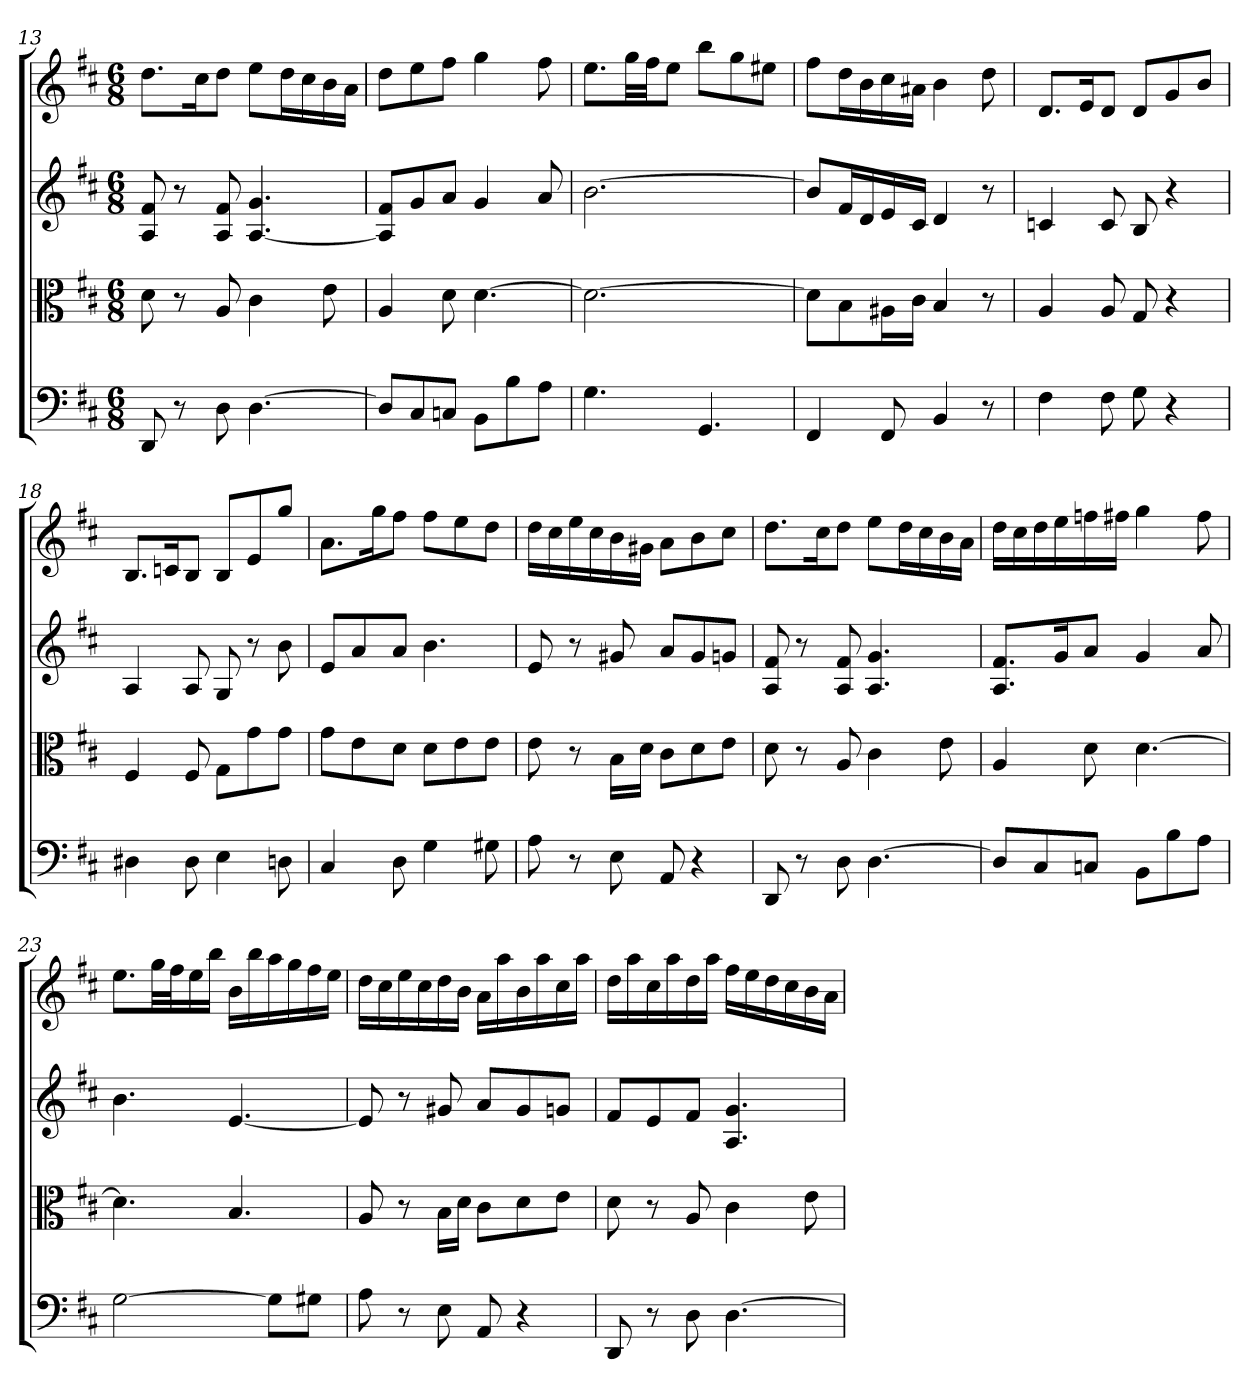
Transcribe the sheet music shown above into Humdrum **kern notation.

**kern	**kern	**kern	**kern
*part4	*part3	*part2	*part1
*staff4	*staff3	*staff2	*staff1
*clefF4	*clefC3	*	*
*k[f#c#]	*k[f#c#]	*k[f#c#]	*k[f#c#]
*D:	*D:	*D:	*D:
*M6/8	*M6/8	*M6/8	*M6/8
=13	=13	=13	=13
8DD	8d	8A 8f#	8.ddL
8r	8r	8r	.
.	.	.	16cc#K
8D	8A	8A 8f#	8ddJ
[4.D	4c#	[4.A 4.g	8eeL
.	.	.	16ddL
.	.	.	16cc#
.	8e	.	16b
.	.	.	16aJJ
=14	=14	=14	=14
8D/L]	4A	8A] 8f#L	8ddL
8C#/	.	8g	8ee
8Cn/J	8d	8aJ	8ff#J
8BB\L	[4.d	4g	4gg
8B\	.	.	.
8A\J	.	8a	8ff#
=15	=15	=15	=15
4.G	2.d_	[2.b	8.eeL
.	.	.	32ggLL
.	.	.	32ff#JJ
.	.	.	8eeJ
4.GG	.	.	8bbL
.	.	.	8gg
.	.	.	8ee#XJ
=16	=16	=16	=16
4FF#	8d\L]	8bL]	8ff#L
.	8B\	16f#L	16ddL
.	.	16d	16b
8FF#	16A#X\L	16e	16cc#
.	16c#\JJ	16c#JJ	16a#XJJ
4BB	4B	4d	4b
8r	8r	8r	8dd
=17	=17	=17	=17
4F#	4A	4cn	8.dL
.	.	.	16eK
8F#	8A	8c	8dJ
8G	8G	8B	8dL
4r	4r	4r	8g
.	.	.	8bJ
=18	=18	=18	=18
4D#X	4F#	4A	8.BL
.	.	.	16cnK
8D#	8F#	8A	8BJ
4E	8G\L	8G	8BL
.	8g\	8r	8e
8Dn	8g\J	8b	8ggJ
=19	=19	=19	=19
4C#	8g\L	8eL	8.aL
.	8e\	8a	.
.	.	.	16ggK
8D	8d\J	8aJ	8ff#J
4G	8d\L	4.b	8ff#L
.	8e\	.	8ee
8G#X	8e\J	.	8ddJ
=20	=20	=20	=20
8A	8e	8e	16ddLL
.	.	.	16cc#
8r	8r	8r	16ee
.	.	.	16cc#
8E	16B\LL	8g#X	16b
.	16d\JJ	.	16g#XJJ
8AA	8c#\L	8aL	8aL
4r	8d\	8g#	8b
.	8e\J	8gnJ	8cc#J
=21	=21	=21	=21
8DD	8d	8A 8f#	8.ddL
8r	8r	8r	.
.	.	.	16cc#K
8D	8A	8A 8f#	8ddJ
[4.D	4c#	4.A 4.g	8eeL
.	.	.	16ddL
.	.	.	16cc#
.	8e	.	16b
.	.	.	16aJJ
=22	=22	=22	=22
8D/L]	4A	8.A 8.f#L	16ddLL
.	.	.	16cc#
8C#/	.	.	16dd
.	.	16gK	16ee
8Cn/J	8d	8aJ	16ffn
.	.	.	16ff#XJJ
8BB\L	[4.d	4g	4gg
8B\	.	.	.
8A\J	.	8a	8ff#
=23	=23	=23	=23
[2G	4.d]	4.b	8.eeL
.	.	.	32ggLL
.	.	.	32ff#J
.	.	.	16ee
.	.	.	16bbJJ
.	4.B	[4.e	16bLL
.	.	.	16bb
8G\L]	.	.	16aa
.	.	.	16gg
8G#X\J	.	.	16ff#
.	.	.	16eeJJ
=24	=24	=24	=24
8A	8A	8e]	16ddLL
.	.	.	16cc#
8r	8r	8r	16ee
.	.	.	16cc#
8E	16B\LL	8g#X	16dd
.	16d\JJ	.	16bJJ
8AA	8c#\L	8aL	16aLL
.	.	.	16aa
4r	8d\	8g#	16b
.	.	.	16aa
.	8e\J	8gnJ	16cc#
.	.	.	16aaJJ
=25	=25	=25	=25
8DD	8d	8f#L	16ddLL
.	.	.	16aa
8r	8r	8e	16cc#
.	.	.	16aa
8D	8A	8f#J	16dd
.	.	.	16aaJJ
[4.D	4c#	4.A 4.g	16ff#LL
.	.	.	16ee
.	.	.	16dd
.	.	.	16cc#
.	8e	.	16b
.	.	.	16aJJ
=	=	=	=
*-	*-	*-	*-
